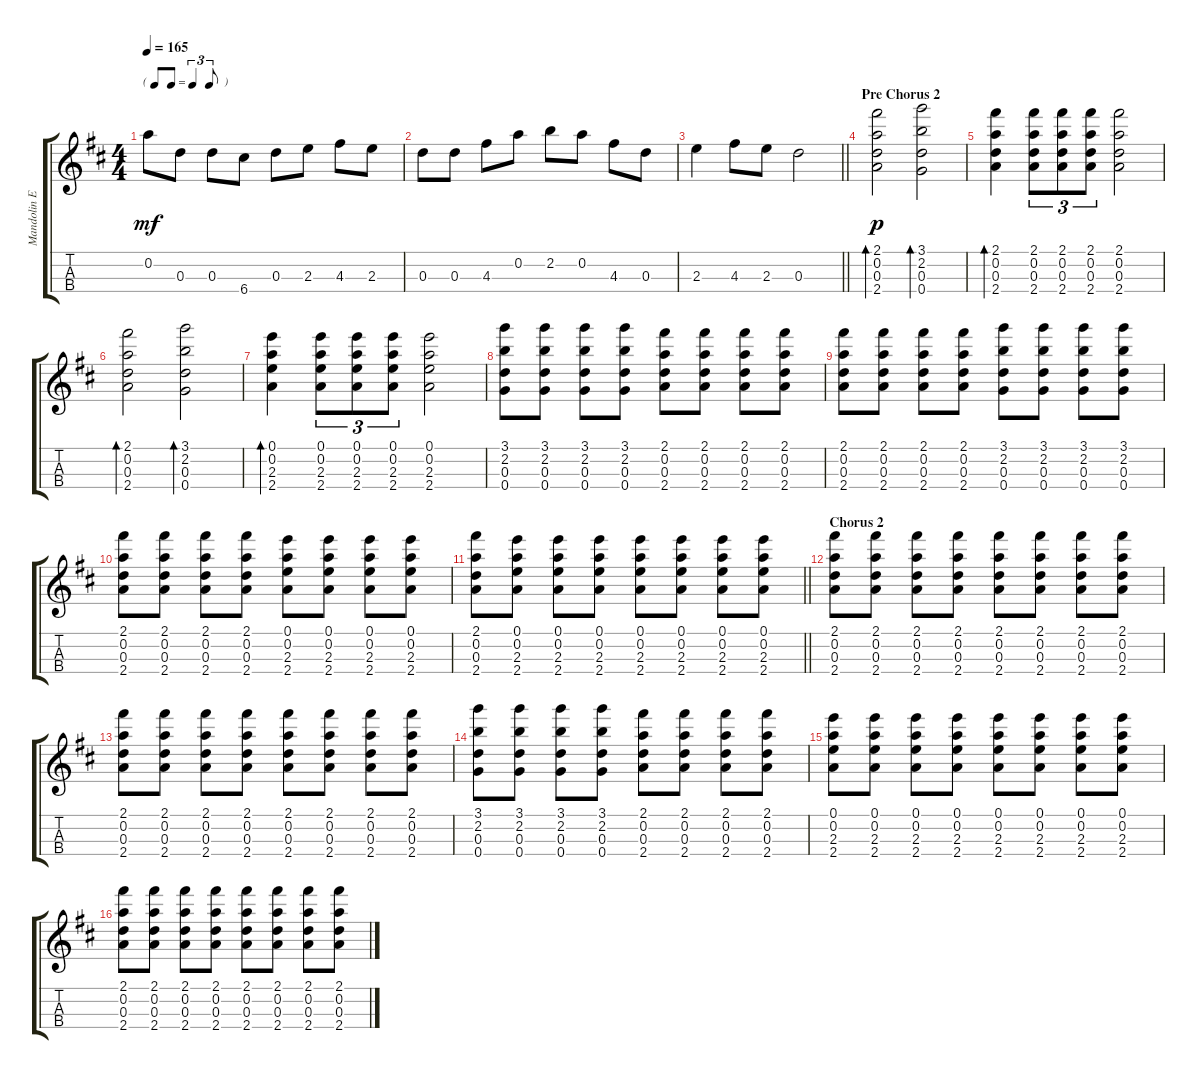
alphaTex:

\track ("Mandolin Effect" "Mandolin E") {instrument banjo}
\staff {score tabs}
\tuning (E5 A4 D4 G3) {hide}
\displaytranspose 12
\ts (4 4)
\tf triplet8th
\tempo 165
\clef g2
\ks d
0.2.8{dy mf} 0.3.8 0.3.8 6.4.8 0.3.8 2.3.8 4.3.8 2.3.8 |
0.3.8 0.3.8 4.3.8 0.2.8 2.2.8 0.2.8 4.3.8 0.3.8 |
\barLineRight lightlight
2.3.4 4.3.8 2.3.8 0.3.2 |
\section ("" "Pre Chorus 2")
(2.1 0.2 0.3 2.4).2{bd 60 dy p} (3.1 2.2 0.3 0.4).2{bd 60} |
(2.1 0.2 0.3 2.4).4{bd 60} (2.1 0.2 0.3 2.4).8{tu (3 2)} (2.1 0.2 0.3 2.4).8{tu (3 2)} (2.1 0.2 0.3 2.4).8{tu (3 2)} (2.1 0.2 0.3 2.4).2 |
(2.1 0.2 0.3 2.4).2{bd 60} (3.1 2.2 0.3 0.4).2{bd 60} |
(0.1 0.2 2.3 2.4).4{bd 60} (0.1 0.2 2.3 2.4).8{tu (3 2)} (0.1 0.2 2.3 2.4).8{tu (3 2)} (0.1 0.2 2.3 2.4).8{tu (3 2)} (0.1 0.2 2.3 2.4).2 |
(3.1 2.2 0.3 0.4).8 (3.1 2.2 0.3 0.4).8 (3.1 2.2 0.3 0.4).8 (3.1 2.2 0.3 0.4).8 (2.1 0.2 0.3 2.4).8 (2.1 0.2 0.3 2.4).8 (2.1 0.2 0.3 2.4).8 (2.1 0.2 0.3 2.4).8 |
(2.1 0.2 0.3 2.4).8 (2.1 0.2 0.3 2.4).8 (2.1 0.2 0.3 2.4).8 (2.1 0.2 0.3 2.4).8 (3.1 2.2 0.3 0.4).8 (3.1 2.2 0.3 0.4).8 (3.1 2.2 0.3 0.4).8 (3.1 2.2 0.3 0.4).8 |
(2.1 0.2 0.3 2.4).8 (2.1 0.2 0.3 2.4).8 (2.1 0.2 0.3 2.4).8 (2.1 0.2 0.3 2.4).8 (0.1 0.2 2.3 2.4).8 (0.1 0.2 2.3 2.4).8 (0.1 0.2 2.3 2.4).8 (0.1 0.2 2.3 2.4).8 |
\barLineRight lightlight
(2.1 0.2 0.3 2.4).8 (0.1 0.2 2.3 2.4).8 (0.1 0.2 2.3 2.4).8 (0.1 0.2 2.3 2.4).8 (0.1 0.2 2.3 2.4).8 (0.1 0.2 2.3 2.4).8 (0.1 0.2 2.3 2.4).8 (0.1 0.2 2.3 2.4).8 |
\section ("" "Chorus 2")
(2.1 0.2 0.3 2.4).8 (2.1 0.2 0.3 2.4).8 (2.1 0.2 0.3 2.4).8 (2.1 0.2 0.3 2.4).8 (2.1 0.2 0.3 2.4).8 (2.1 0.2 0.3 2.4).8 (2.1 0.2 0.3 2.4).8 (2.1 0.2 0.3 2.4).8 |
(2.1 0.2 0.3 2.4).8 (2.1 0.2 0.3 2.4).8 (2.1 0.2 0.3 2.4).8 (2.1 0.2 0.3 2.4).8 (2.1 0.2 0.3 2.4).8 (2.1 0.2 0.3 2.4).8 (2.1 0.2 0.3 2.4).8 (2.1 0.2 0.3 2.4).8 |
(3.1 2.2 0.3 0.4).8 (3.1 2.2 0.3 0.4).8 (3.1 2.2 0.3 0.4).8 (3.1 2.2 0.3 0.4).8 (2.1 0.2 0.3 2.4).8 (2.1 0.2 0.3 2.4).8 (2.1 0.2 0.3 2.4).8 (2.1 0.2 0.3 2.4).8 |
(0.1 0.2 2.3 2.4).8 (0.1 0.2 2.3 2.4).8 (0.1 0.2 2.3 2.4).8 (0.1 0.2 2.3 2.4).8 (0.1 0.2 2.3 2.4).8 (0.1 0.2 2.3 2.4).8 (0.1 0.2 2.3 2.4).8 (0.1 0.2 2.3 2.4).8 |
(2.1 0.2 0.3 2.4).8 (2.1 0.2 0.3 2.4).8 (2.1 0.2 0.3 2.4).8 (2.1 0.2 0.3 2.4).8 (2.1 0.2 0.3 2.4).8 (2.1 0.2 0.3 2.4).8 (2.1 0.2 0.3 2.4).8 (2.1 0.2 0.3 2.4).8
